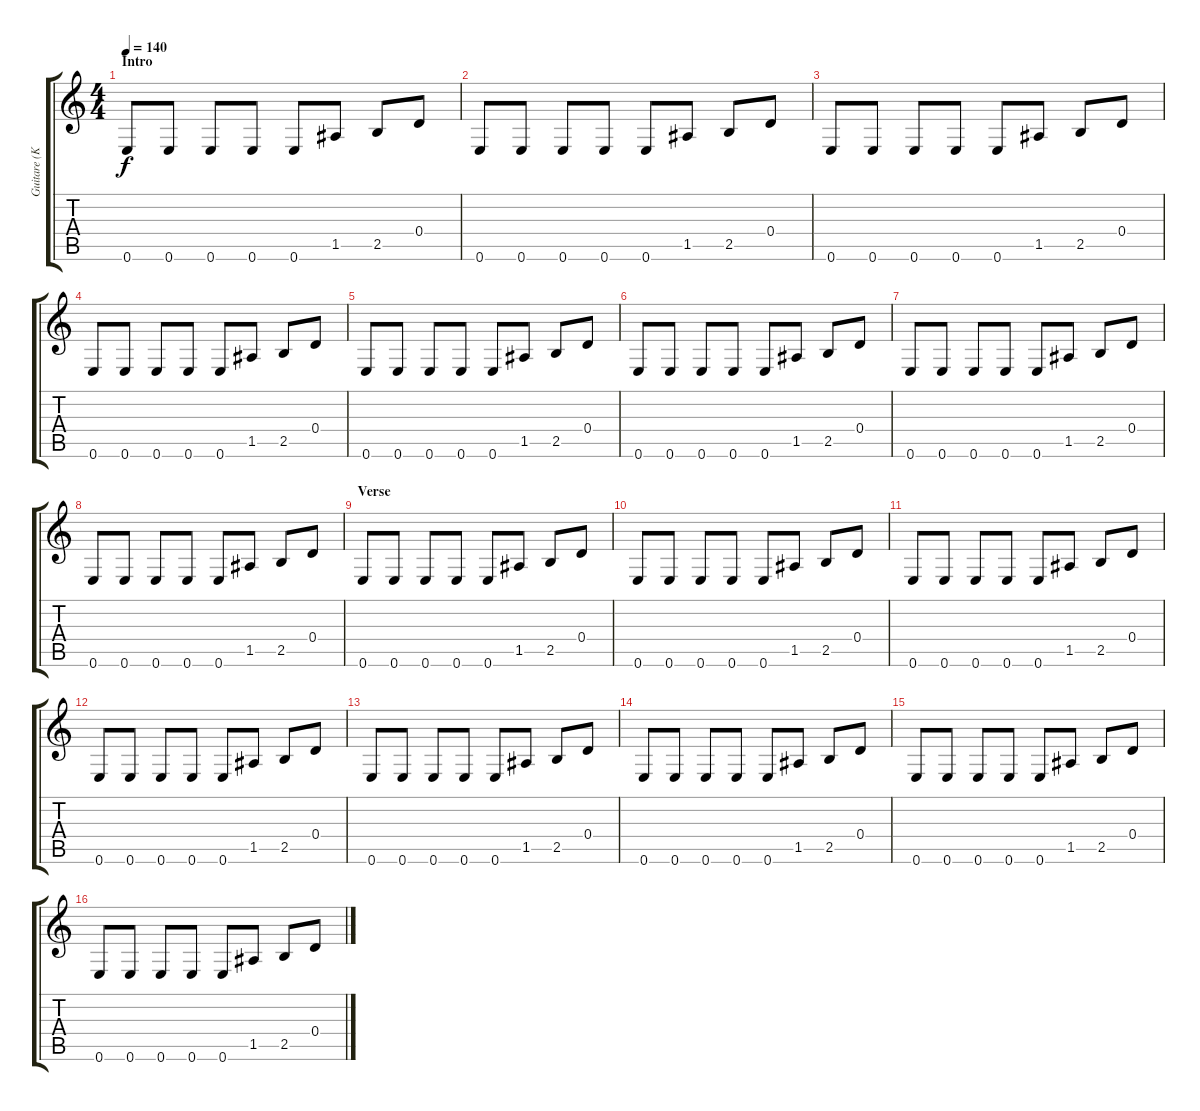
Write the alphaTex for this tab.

\track ("Guitare (Kurt)" "Guitare (K") {instrument distortionguitar}
\staff {score tabs}
\tuning (E4 B3 G3 D3 A2 E2) {hide}
\ts (4 4)
\section ("" "Intro")
\tempo 140
\clef g2
\ks c
0.6.8{dy f volume 10 instrument overdrivenguitar} 0.6.8 0.6.8 0.6.8 0.6.8 1.5.8 2.5.8 0.4.8 |
0.6.8 0.6.8 0.6.8 0.6.8 0.6.8 1.5.8 2.5.8 0.4.8 |
0.6.8 0.6.8 0.6.8 0.6.8 0.6.8 1.5.8 2.5.8 0.4.8 |
0.6.8 0.6.8 0.6.8 0.6.8 0.6.8 1.5.8 2.5.8 0.4.8 |
0.6.8 0.6.8 0.6.8 0.6.8 0.6.8 1.5.8 2.5.8 0.4.8 |
0.6.8 0.6.8 0.6.8 0.6.8 0.6.8 1.5.8 2.5.8 0.4.8 |
0.6.8 0.6.8 0.6.8 0.6.8 0.6.8 1.5.8 2.5.8 0.4.8 |
0.6.8 0.6.8 0.6.8 0.6.8 0.6.8 1.5.8 2.5.8 0.4.8 |
\section ("" "Verse")
0.6.8{volume 10 instrument overdrivenguitar} 0.6.8 0.6.8 0.6.8 0.6.8 1.5.8 2.5.8 0.4.8 |
0.6.8 0.6.8 0.6.8 0.6.8 0.6.8 1.5.8 2.5.8 0.4.8 |
0.6.8 0.6.8 0.6.8 0.6.8 0.6.8 1.5.8 2.5.8 0.4.8 |
0.6.8 0.6.8 0.6.8 0.6.8 0.6.8 1.5.8 2.5.8 0.4.8 |
0.6.8 0.6.8 0.6.8 0.6.8 0.6.8 1.5.8 2.5.8 0.4.8 |
0.6.8 0.6.8 0.6.8 0.6.8 0.6.8 1.5.8 2.5.8 0.4.8 |
0.6.8 0.6.8 0.6.8 0.6.8 0.6.8 1.5.8 2.5.8 0.4.8 |
0.6.8 0.6.8 0.6.8 0.6.8 0.6.8 1.5.8 2.5.8 0.4.8
